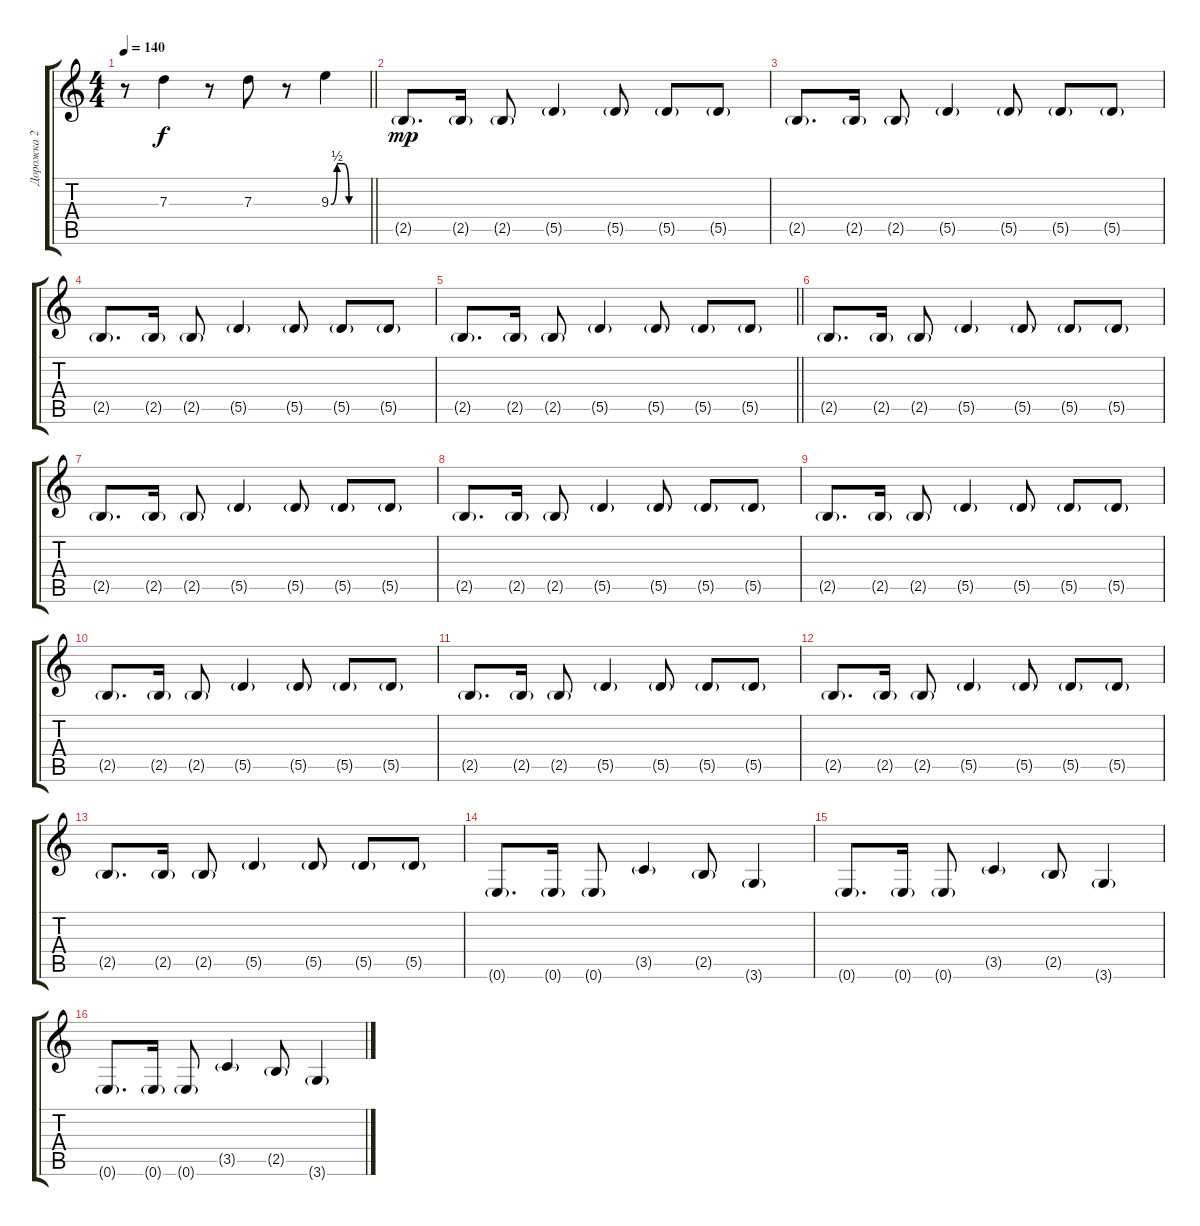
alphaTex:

\track ("Дорожка 2" "Дорожка 2") {instrument overdrivenguitar}
\staff {score tabs}
\tuning (E4 B3 G3 D3 A2 E2) {hide}
\ts (4 4)
\tempo 140
\clef g2
\barLineRight lightlight
\ks c
r.8{dy f} 7.3.4 r.8 7.3.8 r.8 9.3{be (custom 0 0 10 2 20 2 30 0 60 0)}.4 |
2.5{g}.8{d dy mp} 2.5{g}.16 2.5{g}.8 5.5{g}.4 5.5{g}.8 5.5{g}.8 5.5{g}.8 |
2.5{g}.8{d} 2.5{g}.16 2.5{g}.8 5.5{g}.4 5.5{g}.8 5.5{g}.8 5.5{g}.8 |
2.5{g}.8{d} 2.5{g}.16 2.5{g}.8 5.5{g}.4 5.5{g}.8 5.5{g}.8 5.5{g}.8 |
\barLineRight lightlight
2.5{g}.8{d} 2.5{g}.16 2.5{g}.8 5.5{g}.4 5.5{g}.8 5.5{g}.8 5.5{g}.8 |
2.5{g}.8{d} 2.5{g}.16 2.5{g}.8 5.5{g}.4 5.5{g}.8 5.5{g}.8 5.5{g}.8 |
2.5{g}.8{d} 2.5{g}.16 2.5{g}.8 5.5{g}.4 5.5{g}.8 5.5{g}.8 5.5{g}.8 |
2.5{g}.8{d} 2.5{g}.16 2.5{g}.8 5.5{g}.4 5.5{g}.8 5.5{g}.8 5.5{g}.8 |
2.5{g}.8{d} 2.5{g}.16 2.5{g}.8 5.5{g}.4 5.5{g}.8 5.5{g}.8 5.5{g}.8 |
2.5{g}.8{d} 2.5{g}.16 2.5{g}.8 5.5{g}.4 5.5{g}.8 5.5{g}.8 5.5{g}.8 |
2.5{g}.8{d} 2.5{g}.16 2.5{g}.8 5.5{g}.4 5.5{g}.8 5.5{g}.8 5.5{g}.8 |
2.5{g}.8{d} 2.5{g}.16 2.5{g}.8 5.5{g}.4 5.5{g}.8 5.5{g}.8 5.5{g}.8 |
2.5{g}.8{d} 2.5{g}.16 2.5{g}.8 5.5{g}.4 5.5{g}.8 5.5{g}.8 5.5{g}.8 |
0.6{g}.8{d} 0.6{g}.16 0.6{g}.8 3.5{g}.4 2.5{g}.8 3.6{g}.4 |
0.6{g}.8{d} 0.6{g}.16 0.6{g}.8 3.5{g}.4 2.5{g}.8 3.6{g}.4 |
0.6{g}.8{d} 0.6{g}.16 0.6{g}.8 3.5{g}.4 2.5{g}.8 3.6{g}.4
